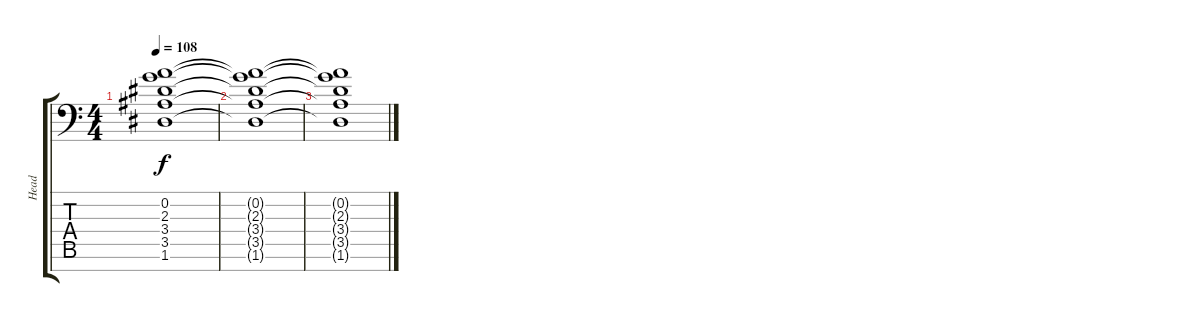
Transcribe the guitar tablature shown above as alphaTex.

\track ("Head" "Head") {instrument distortionguitar}
\staff {score tabs}
\tuning (D4 A3 F3 C3 G2 D2 A1) {hide}
\ts (4 4)
\tempo 108
\clef f4
\ks c
(0.2{t} 2.3{t} 3.4{t} 3.5{t} 1.6{t}).1{dy f volume 10} |
(0.2{t} 2.3{t} 3.4{t} 3.5{t} 1.6{t}).1{volume 9} |
(0.2{t} 2.3{t} 3.4{t} 3.5{t} 1.6{t}).1{volume 7}
